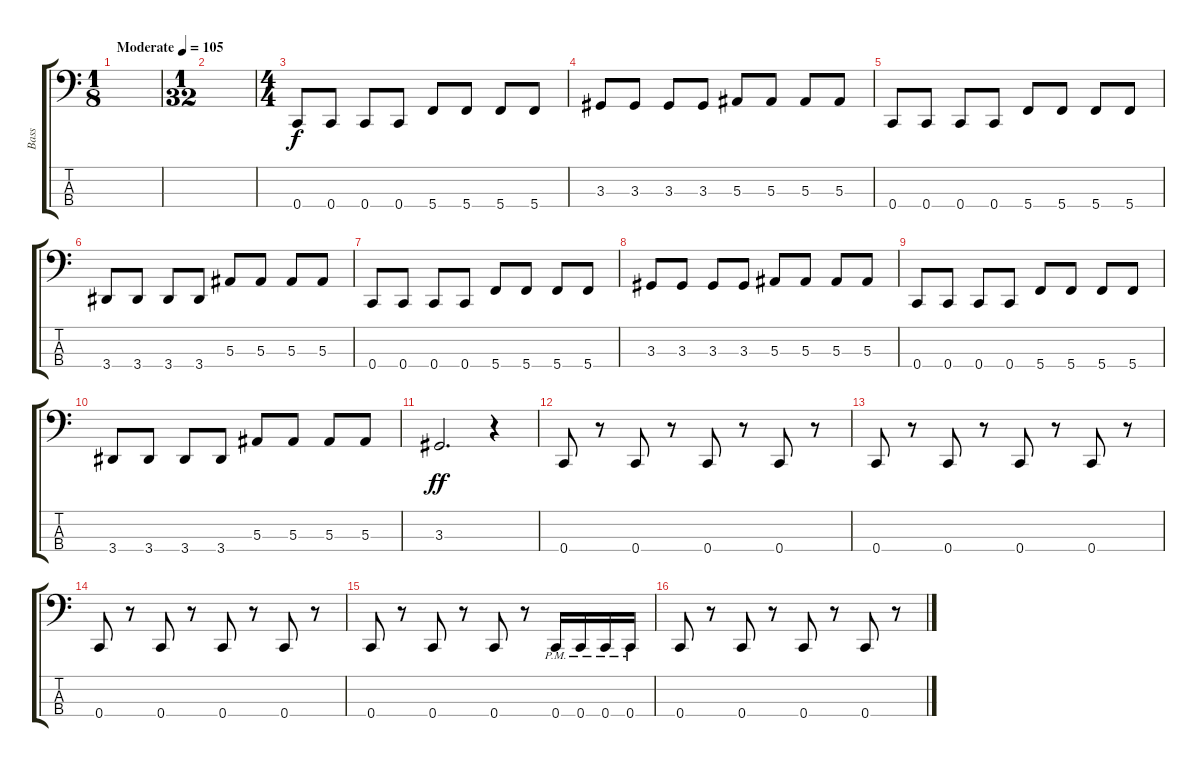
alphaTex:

\track ("Bass" "Bass") {instrument slapbass2}
\staff {score tabs}
\tuning (Eb2 Bb1 F1 C1) {hide}
\ts (1 8)
\tempo (105 "Moderate")
\clef f4
\ks c
|
\ts (1 32)
|
\ts (4 4)
0.4.8 0.4.8 0.4.8 0.4.8 5.4.8 5.4.8 5.4.8 5.4.8 |
3.3.8 3.3.8 3.3.8 3.3.8 5.3.8 5.3.8 5.3.8 5.3.8 |
0.4.8 0.4.8 0.4.8 0.4.8 5.4.8 5.4.8 5.4.8 5.4.8 |
3.4.8 3.4.8 3.4.8 3.4.8 5.3.8 5.3.8 5.3.8 5.3.8 |
0.4.8 0.4.8 0.4.8 0.4.8 5.4.8 5.4.8 5.4.8 5.4.8 |
3.3.8 3.3.8 3.3.8 3.3.8 5.3.8 5.3.8 5.3.8 5.3.8 |
0.4.8 0.4.8 0.4.8 0.4.8 5.4.8 5.4.8 5.4.8 5.4.8 |
3.4.8 3.4.8 3.4.8 3.4.8 5.3.8 5.3.8 5.3.8 5.3.8 |
3.3.2{d dy ff} r.4 |
0.4.8 r.8 0.4.8 r.8 0.4.8 r.8 0.4.8 r.8 |
0.4.8 r.8 0.4.8 r.8 0.4.8 r.8 0.4.8 r.8 |
0.4.8 r.8 0.4.8 r.8 0.4.8 r.8 0.4.8 r.8 |
0.4.8 r.8 0.4.8 r.8 0.4.8 r.8 0.4{pm}.16 0.4{pm}.16 0.4{pm}.16 0.4{pm}.16 |
0.4.8 r.8 0.4.8 r.8 0.4.8 r.8 0.4.8 r.8
